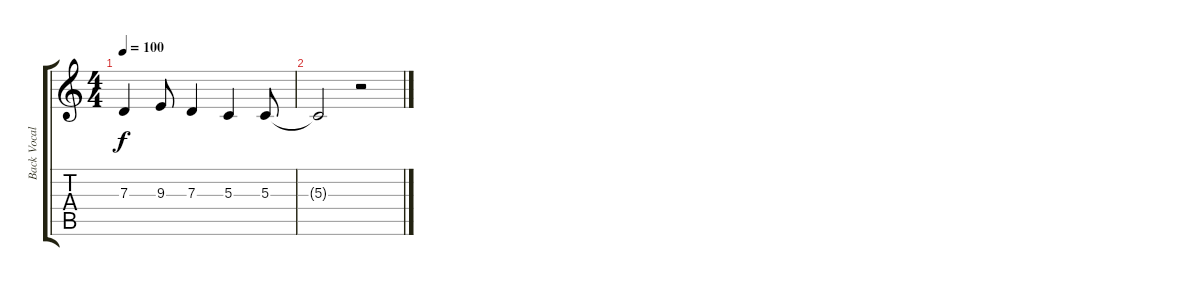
\track ("Back Vocals" "Back Vocal") {instrument clarinet}
\staff {score tabs}
\tuning (E4 B3 G3 D3 A2 E2) {hide}
\ts (4 4)
\tempo 100
\clef g2
\ks c
7.3.4{dy f} 9.3.8 7.3.4 5.3.4 5.3.8 |
5.3{t}.2 r.2
